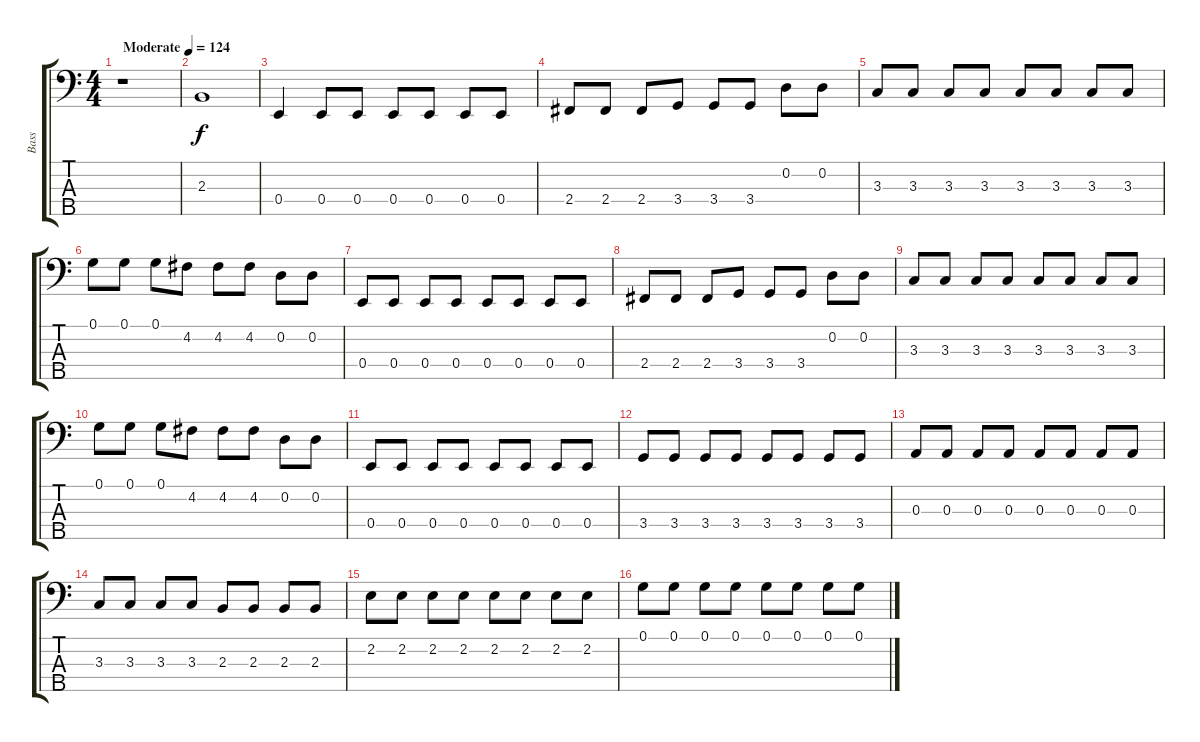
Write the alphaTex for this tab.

\track ("Bass" "Bass") {instrument electricbasspick}
\staff {score tabs}
\tuning (G2 D2 A1 E1 B0) {hide}
\ts (4 4)
\tempo (124 "Moderate")
\clef f4
\ks c
r.1{dy f instrument electricbasspick} |
2.3.1 |
0.4.4 0.4.8 0.4.8 0.4.8 0.4.8 0.4.8 0.4.8 |
2.4.8 2.4.8 2.4.8 3.4.8 3.4.8 3.4.8 0.2.8 0.2.8 |
3.3.8 3.3.8 3.3.8 3.3.8 3.3.8 3.3.8 3.3.8 3.3.8 |
0.1.8 0.1.8 0.1.8 4.2.8 4.2.8 4.2.8 0.2.8 0.2.8 |
0.4.8 0.4.8 0.4.8 0.4.8 0.4.8 0.4.8 0.4.8 0.4.8 |
2.4.8 2.4.8 2.4.8 3.4.8 3.4.8 3.4.8 0.2.8 0.2.8 |
3.3.8 3.3.8 3.3.8 3.3.8 3.3.8 3.3.8 3.3.8 3.3.8 |
0.1.8 0.1.8 0.1.8 4.2.8 4.2.8 4.2.8 0.2.8 0.2.8 |
0.4.8 0.4.8 0.4.8 0.4.8 0.4.8 0.4.8 0.4.8 0.4.8 |
3.4.8 3.4.8 3.4.8 3.4.8 3.4.8 3.4.8 3.4.8 3.4.8 |
0.3.8 0.3.8 0.3.8 0.3.8 0.3.8 0.3.8 0.3.8 0.3.8 |
3.3.8 3.3.8 3.3.8 3.3.8 2.3.8 2.3.8 2.3.8 2.3.8 |
2.2.8 2.2.8 2.2.8 2.2.8 2.2.8 2.2.8 2.2.8 2.2.8 |
0.1.8 0.1.8 0.1.8 0.1.8 0.1.8 0.1.8 0.1.8 0.1.8
